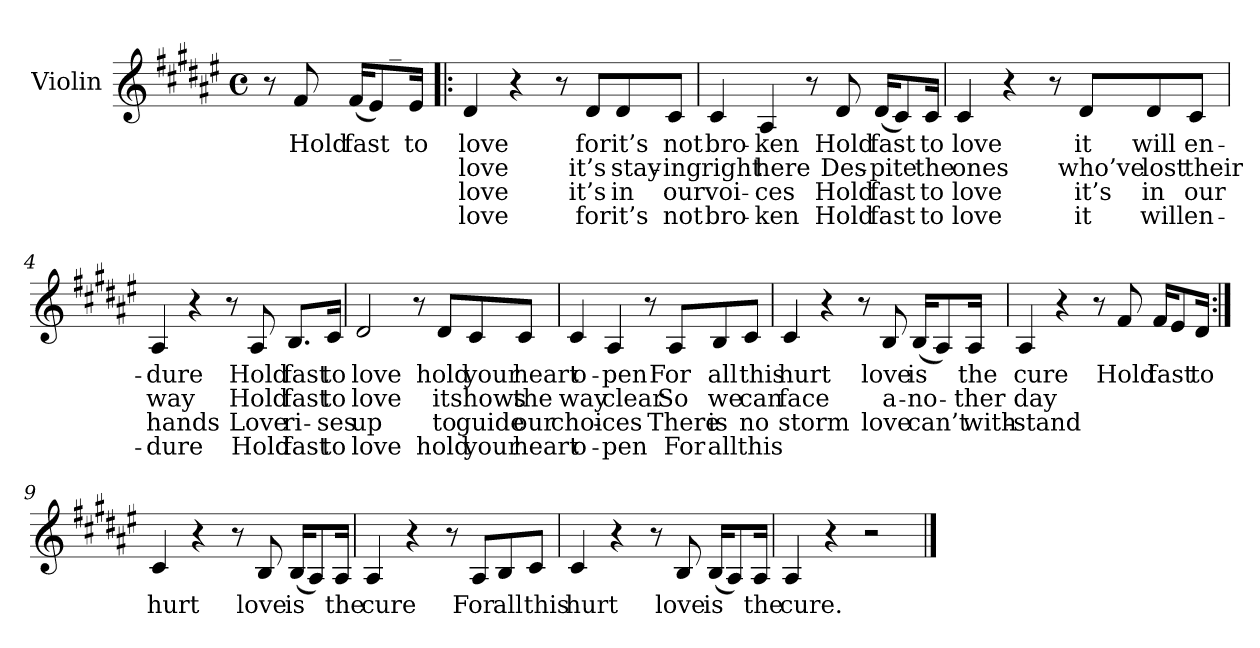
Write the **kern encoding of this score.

**kern	**text	**text	**text	**text
*part1	*part1	*part1	*part1	*part1
*staff1	*staff1	*staff1	*staff1	*staff1
*I"Violin	*	*	*	*
*I'Vln.	*	*	*	*
*clefG2	*	*	*	*
*k[f#c#g#d#a#e#]	*	*	*	*
*F#:	*	*	*	*
*M4/4	*	*	*	*
*met(c)	*	*	*	*
*MM75	*	*	*	*
=	=	=	=	=
*^	*	*	*	*
8r	4.ryy	.	.	.	.
!	!	!LO:LY:b	!	!	!
8f#/	.	Hold	.	.	.
!	!	!LO:LY:b	!	!	!
(<16f#/KL	.	fast	.	.	.
8e#/)	.	.	.	.	.
!	!LO:TX:a:t=_	!	!	!	!
.	8ryy	.	.	.	.
!	!	!LO:LY:b	!	!	!
16e#/Jk	.	to	.	.	.
=1!|:	=1!|:	=1!|:	=1!|:	=1!|:	=1!|:
!	!	!LO:LY:b	!LO:LY:b	!LO:LY:b	!LO:LY:b
*v	*v	*	*	*	*
4d#/	love	love	love	love
4r	.	.	.	.
8r	.	.	.	.
!	!LO:LY:b	!LO:LY:b	!LO:LY:b	!LO:LY:b
8d#/L	for	it’s	it’s	for
!	!LO:LY:b	!LO:LY:b	!LO:LY:b	!LO:LY:b
8d#/	it’s	stay-	in	it’s
!	!LO:LY:b	!LO:LY:b	!LO:LY:b	!LO:LY:b
8c#/J	not	-ing	our	not
!!LO:LB:g=z
=2	=2	=2	=2	=2
!	!LO:LY:b	!LO:LY:b	!LO:LY:b	!LO:LY:b
4c#/	bro-	right	voi-	bro-
!	!LO:LY:b	!LO:LY:b	!LO:LY:b	!LO:LY:b
4A#/	ken	here	-ces	-ken
8r	.	.	.	.
!	!LO:LY:b	!LO:LY:b	!LO:LY:b	!LO:LY:b
8d#/	Hold	Des-	Hold	Hold
!	!LO:LY:b	!LO:LY:b	!LO:LY:b	!LO:LY:b
(<16d#/KL	fast	-pite	fast	fast
8c#/)	.	.	.	.
!	!LO:LY:b	!LO:LY:b	!LO:LY:b	!LO:LY:b
16c#/Jk	to	the	to	to
=3	=3	=3	=3	=3
!	!LO:LY:b	!LO:LY:b	!LO:LY:b	!LO:LY:b
4c#/	love	ones	love	love
4r	.	.	.	.
8r	.	.	.	.
!	!LO:LY:b	!LO:LY:b	!LO:LY:b	!LO:LY:b
8d#/L	it	who’ve	it’s	it
!	!LO:LY:b	!LO:LY:b	!LO:LY:b	!LO:LY:b
8d#/	will	lost	in	will
!	!LO:LY:b	!LO:LY:b	!LO:LY:b	!LO:LY:b
8c#/J	en-	their	our	en-
=4	=4	=4	=4	=4
!	!LO:LY:b	!LO:LY:b	!LO:LY:b	!LO:LY:b
4A#/	-dure	way	hands	-dure
4r	.	.	.	.
8r	.	.	.	.
!	!LO:LY:b	!LO:LY:b	!LO:LY:b	!LO:LY:b
8A#/	Hold	Hold	Love	Hold
!	!LO:LY:b	!LO:LY:b	!LO:LY:b	!LO:LY:b
8.B/L	fast	fast	ri-	fast
!	!LO:LY:b	!LO:LY:b	!LO:LY:b	!LO:LY:b
16c#/Jk	to	to	-ses	to
!!LO:LB:g=z
=5	=5	=5	=5	=5
!	!LO:LY:b	!LO:LY:b	!LO:LY:b	!LO:LY:b
2d#/	love	love	up	love
8r	.	.	.	.
!	!LO:LY:b	!LO:LY:b	!LO:LY:b	!LO:LY:b
8d#/L	hold	it	to	hold
!	!LO:LY:b	!LO:LY:b	!LO:LY:b	!LO:LY:b
8c#/	your	shows	guide	your
!	!LO:LY:b	!LO:LY:b	!LO:LY:b	!LO:LY:b
8c#/J	heart	the	our	heart
=6	=6	=6	=6	=6
!	!LO:LY:b	!LO:LY:b	!LO:LY:b	!LO:LY:b
4c#/	o-	way	choi-	o-
!	!LO:LY:b	!LO:LY:b	!LO:LY:b	!LO:LY:b
4A#/	-pen	clear	-ces	-pen
8r	.	.	.	.
!	!LO:LY:b	!LO:LY:b	!LO:LY:b	!LO:LY:b
8A#/L	For	So	There	For
!	!LO:LY:b	!LO:LY:b	!LO:LY:b	!LO:LY:b
8B/	all	we	is	all
!	!LO:LY:b	!LO:LY:b	!LO:LY:b	!LO:LY:b
8c#/J	this	can	no	this
!!LO:LB:g=z
=7	=7	=7	=7	=7
!	!LO:LY:b	!LO:LY:b	!LO:LY:b	!
4c#/	hurt	face	storm	.
4r	.	.	.	.
8r	.	.	.	.
!	!LO:LY:b	!LO:LY:b	!LO:LY:b	!
8B/	love	a-	love	.
!	!LO:LY:b	!LO:LY:b	!LO:LY:b	!
(<16B/KL	is	-no-	can’t	.
8A#/)	.	.	.	.
!	!LO:LY:b	!LO:LY:b	!LO:LY:b	!
16A#/Jk	the	-ther	with-	.
=8	=8	=8	=8	=8
!	!LO:LY:b	!LO:LY:b	!LO:LY:b	!
4A#/	cure	day	-stand	.
4r	.	.	.	.
8r	.	.	.	.
!	!LO:LY:b	!	!	!
8f#/	Hold	.	.	.
!	!LO:LY:b	!	!	!
16f#/KL	fast	.	.	.
8e#/	.	.	.	.
!	!LO:LY:b	!	!	!
16d#/Jk	to	.	.	.
=9:|!	=9:|!	=9:|!	=9:|!	=9:|!
!	!LO:LY:b	!	!	!
4c#/	hurt	.	.	.
4r	.	.	.	.
8r	.	.	.	.
!	!LO:LY:b	!	!	!
8B/	love	.	.	.
!	!LO:LY:b	!	!	!
(<16B/KL	is	.	.	.
8A#/)	.	.	.	.
!	!LO:LY:b	!	!	!
16A#/Jk	the	.	.	.
!!LO:LB:g=z
=10	=10	=10	=10	=10
!	!LO:LY:b	!	!	!
4A#/	cure	.	.	.
4r	.	.	.	.
8r	.	.	.	.
!	!LO:LY:b	!	!	!
8A#/L	For	.	.	.
!	!LO:LY:b	!	!	!
8B/	all	.	.	.
!	!LO:LY:b	!	!	!
8c#/J	this	.	.	.
=11	=11	=11	=11	=11
!	!LO:LY:b	!	!	!
4c#/	hurt	.	.	.
4r	.	.	.	.
8r	.	.	.	.
!	!LO:LY:b	!	!	!
8B/	love	.	.	.
!	!LO:LY:b	!	!	!
(<16B/KL	is	.	.	.
8A#/)	.	.	.	.
!	!LO:LY:b	!	!	!
16A#/Jk	the	.	.	.
=12	=12	=12	=12	=12
!	!LO:LY:b	!	!	!
4A#/	cure.	.	.	.
4r	.	.	.	.
2r	.	.	.	.
==	==	==	==	==
*-	*-	*-	*-	*-
